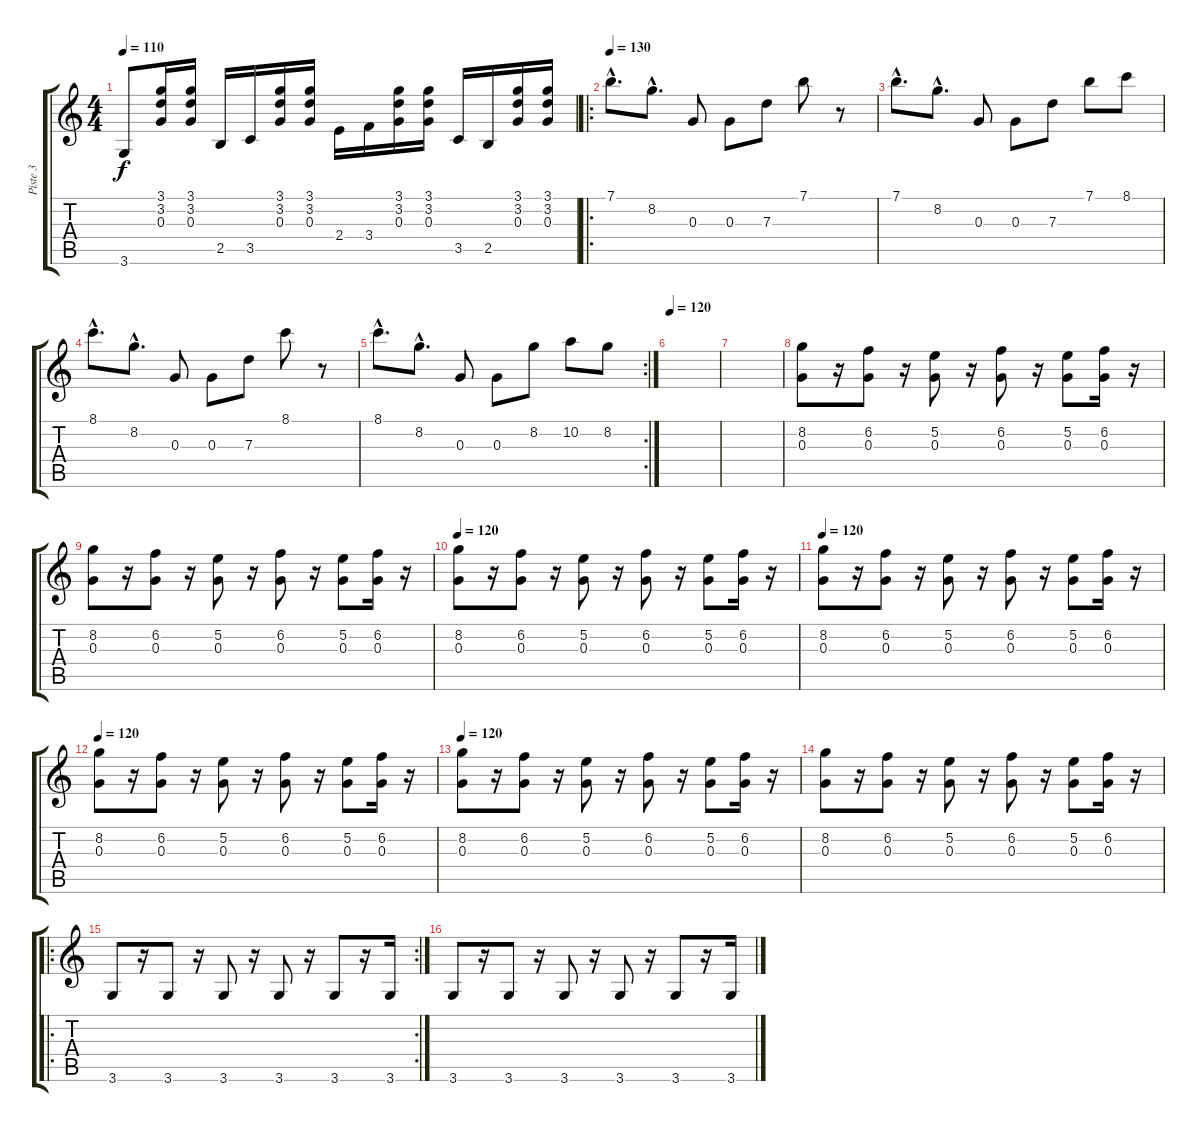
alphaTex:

\track ("Piste 3" "Piste 3") {instrument electricguitarjazz}
\staff {score tabs}
\tuning (E4 B3 G3 D3 A2 E2) {hide}
\ts (4 4)
\tempo 110
\clef g2
\ks c
3.6.8{dy f} (3.1 3.2 0.3).16 (3.1 3.2 0.3).16 2.5.16 3.5.16 (3.1 3.2 0.3).16 (3.1 3.2 0.3).16 2.4.16 3.4.16 (3.1 3.2 0.3).16 (3.1 3.2 0.3).16 3.5.16 2.5.16 (3.1 3.2 0.3).16 (3.1 3.2 0.3).16 |
\ro
\tempo 130
7.1{hac}.8{d instrument electricgrandpiano} 8.2{hac}.8{d} 0.3.8 0.3.8 7.3.8 7.1.8 r.8 |
7.1{hac}.8{d} 8.2{hac}.8{d} 0.3.8 0.3.8 7.3.8 7.1.8 8.1.8 |
8.1{hac}.8{d} 8.2{hac}.8{d} 0.3.8 0.3.8 7.3.8 8.1.8 r.8 |
\rc 2
8.1{hac}.8{d} 8.2{hac}.8{d} 0.3.8 0.3.8 8.2.8 10.2.8 8.2.8 |
\tempo 120
|
|
(8.2 0.3).8{instrument distortionguitar} r.16 (6.2 0.3).8 r.16 (5.2 0.3).8 r.16 (6.2 0.3).8 r.16 (5.2 0.3).8 (6.2 0.3).16 r.16 |
(8.2 0.3).8{instrument distortionguitar} r.16 (6.2 0.3).8 r.16 (5.2 0.3).8 r.16 (6.2 0.3).8 r.16 (5.2 0.3).8 (6.2 0.3).16 r.16 |
\tempo 120
(8.2 0.3).8{instrument distortionguitar} r.16 (6.2 0.3).8 r.16 (5.2 0.3).8 r.16 (6.2 0.3).8 r.16 (5.2 0.3).8 (6.2 0.3).16 r.16 |
\tempo 120
(8.2 0.3).8{instrument distortionguitar} r.16 (6.2 0.3).8 r.16 (5.2 0.3).8 r.16 (6.2 0.3).8 r.16 (5.2 0.3).8 (6.2 0.3).16 r.16 |
\tempo 120
(8.2 0.3).8{instrument distortionguitar} r.16 (6.2 0.3).8 r.16 (5.2 0.3).8 r.16 (6.2 0.3).8 r.16 (5.2 0.3).8 (6.2 0.3).16 r.16 |
\tempo 120
(8.2 0.3).8{instrument distortionguitar} r.16 (6.2 0.3).8 r.16 (5.2 0.3).8 r.16 (6.2 0.3).8 r.16 (5.2 0.3).8 (6.2 0.3).16 r.16 |
(8.2 0.3).8{instrument distortionguitar} r.16 (6.2 0.3).8 r.16 (5.2 0.3).8 r.16 (6.2 0.3).8 r.16 (5.2 0.3).8 (6.2 0.3).16 r.16 |
\ro
\rc 2
3.6.8{instrument distortionguitar} r.16 3.6.8 r.16 3.6.8 r.16 3.6.8 r.16 3.6.8 r.16 3.6.16 |
3.6.8{instrument distortionguitar} r.16 3.6.8 r.16 3.6.8 r.16 3.6.8 r.16 3.6.8 r.16 3.6.16
